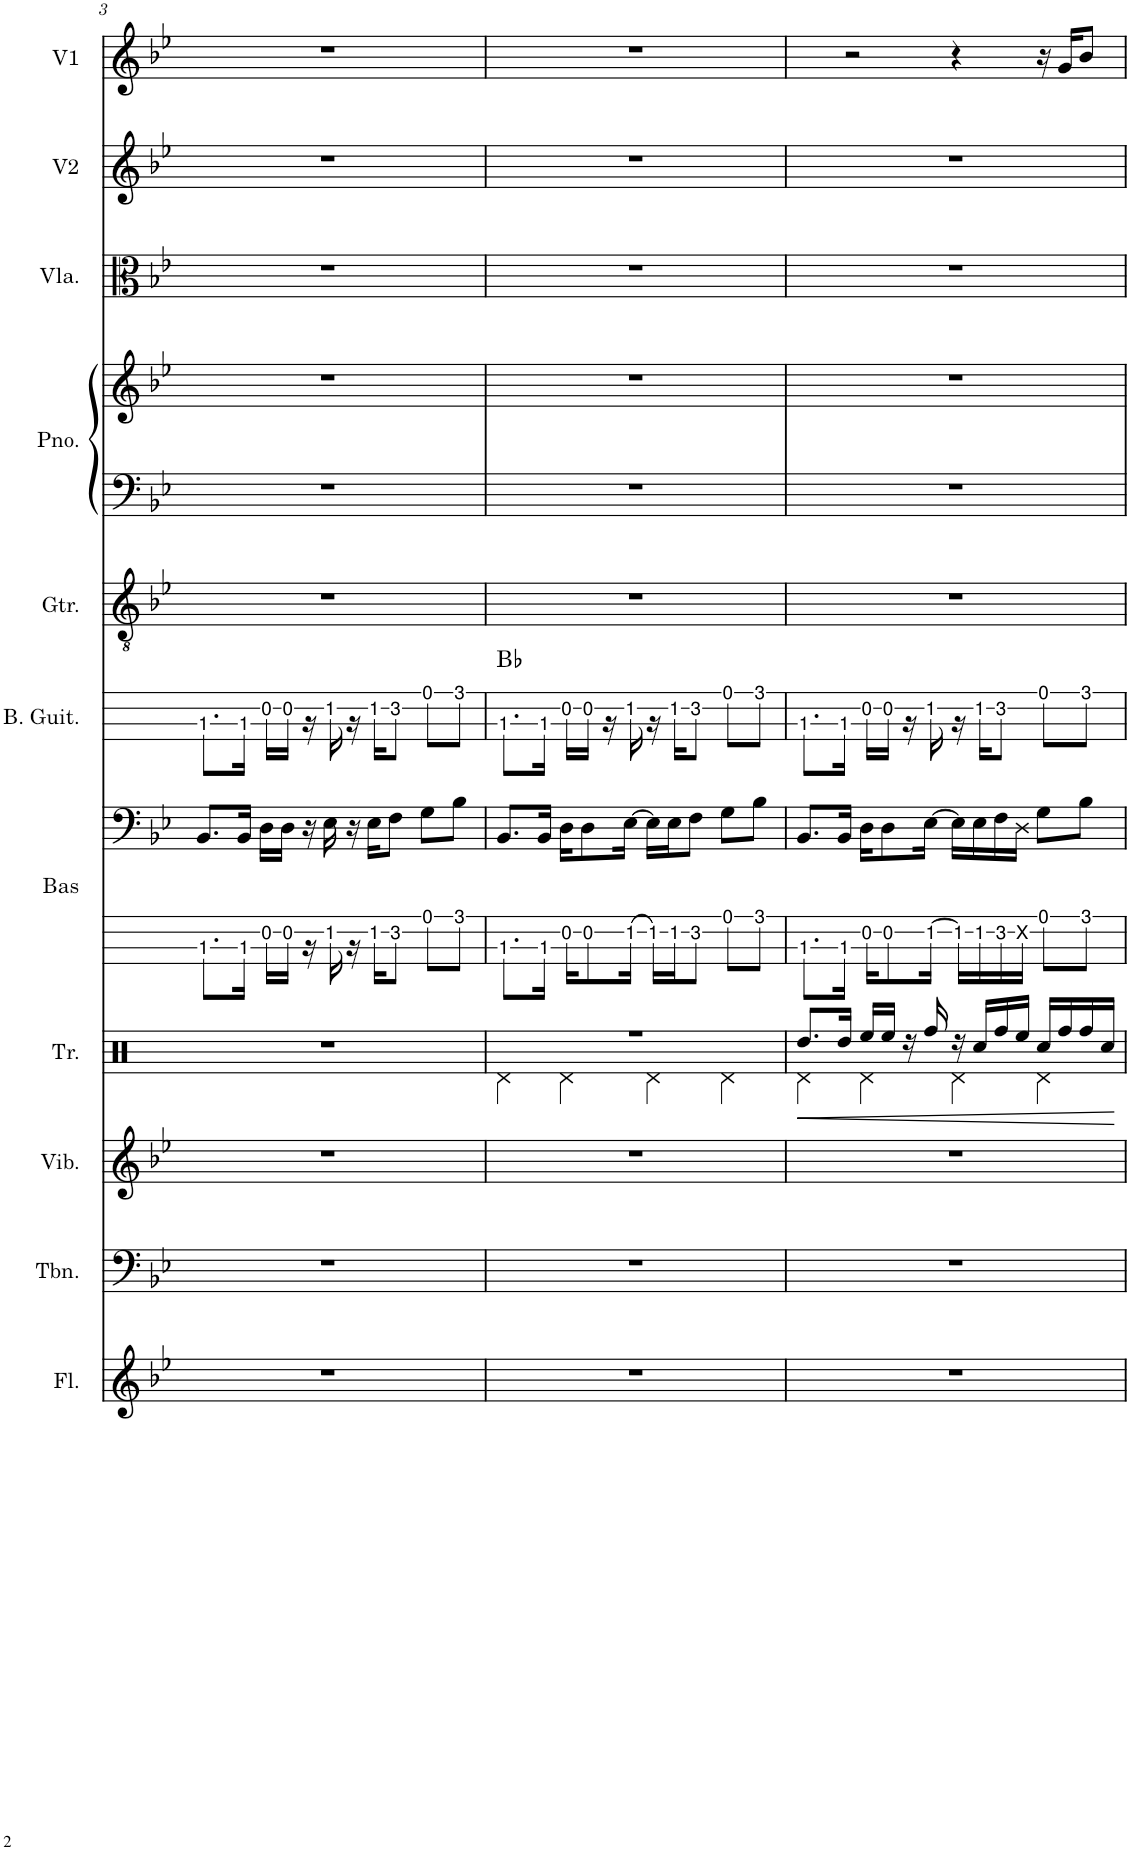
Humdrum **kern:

**kern	**kern	**kern	**kern	**dynam	**kern	**kern	**kern	**harte	**kern	**kern	**kern	**kern	**kern	**kern
*part11	*part10	*part9	*part8	*part8	*part7	*part7	*part6	*part6	*part5	*part4	*part4	*part3	*part2	*part1
*staff13	*staff12	*staff11	*staff10	*staff10	*staff9	*staff8	*staff7	*	*staff6	*staff5	*staff4	*staff3	*staff2	*staff1
*I"Flute	*I"Trombone	*I"Vibraphone	*I"Trummor	*	*I"Bas	*	*I"Bass Guitar	*	*I"Gitarr	*I"Piano	*	*I"Viola	*I"Violin 2	*I"Violin 1
*I'Fl.	*I'Tbn.	*I'Vib.	*I'Tr.	*	*I'Bas	*	*I'B. Guit.	*	*I'Gtr.	*I'Pno.	*	*I'Vla.	*I'V2	*I'V1
!!LO:PB:g=z
*clefG2	*clefF4	*clefG2	*clefX	*	*	*clefF4	*	*	*clefGv2	*clefF4	*clefG2	*clefC3	*clefG2	*clefG2
*	*	*	*	*	*Trd7c12	*Trd7c12	*Trd7c12	*	*	*	*	*	*	*
*k[b-e-]	*k[b-e-]	*k[b-e-]	*k[]	*	*k[b-e-]	*k[b-e-]	*k[b-e-]	*	*k[b-e-]	*k[b-e-]	*k[b-e-]	*k[b-e-]	*k[b-e-]	*k[b-e-]
*M4/4	*M4/4	*M4/4	*M4/4	*	*M4/4	*M4/4	*M4/4	*	*M4/4	*M4/4	*M4/4	*M4/4	*M4/4	*M4/4
=3	=3	=3	=3	=3	=3	=3	=3	=3	=3	=3	=3	=3	=3	=3
1r	1r	1r	1r	.	8.BB-\L	8.BB-/L	8.BB-\L	.	1r	1r	1r	1r	1r	1r
.	.	.	.	.	16BB-\Jk	16BB-/Jk	16BB-\Jk	.	.	.	.	.	.	.
.	.	.	.	.	16D\LL	16D\LL	16D\LL	.	.	.	.	.	.	.
.	.	.	.	.	16D\JJ	16D\JJ	16D\JJ	.	.	.	.	.	.	.
.	.	.	.	.	16r	16r	16r	.	.	.	.	.	.	.
.	.	.	.	.	16E-\	16E-\	16E-\	.	.	.	.	.	.	.
.	.	.	.	.	16r	16r	16r	.	.	.	.	.	.	.
.	.	.	.	.	16E-\KL	16E-\KL	16E-\KL	.	.	.	.	.	.	.
.	.	.	.	.	8F\J	8F\J	8F\J	.	.	.	.	.	.	.
.	.	.	.	.	8G\L	8G\L	8G\L	.	.	.	.	.	.	.
.	.	.	.	.	8B-\J	8B-\J	8B-\J	.	.	.	.	.	.	.
=4	=4	=4	=4	=4	=4	=4	=4	=4	=4	=4	=4	=4	=4	=4
*	*	*	*^	*	*	*	*	*	*	*	*	*	*	*
1r	1r	1r	1r	4Rd\	.	8.BB-\L	8.BB-/L	8.BB-\L	Bb:maj	1r	1r	1r	1r	1r	1r
.	.	.	.	.	.	16BB-\Jk	16BB-/Jk	16BB-\Jk	.	.	.	.	.	.	.
.	.	.	.	4Rd\	.	16D\KL	16D\KL	16D\LL	.	.	.	.	.	.	.
.	.	.	.	.	.	8D\	8D\	16D\JJ	.	.	.	.	.	.	.
.	.	.	.	.	.	.	.	16r	.	.	.	.	.	.	.
.	.	.	.	.	.	[16E-\Jk	[16E-\Jk	16E-\	.	.	.	.	.	.	.
.	.	.	.	4Rd\	.	16E-\LL]	16E-\LL]	16r	.	.	.	.	.	.	.
.	.	.	.	.	.	16E-\J	16E-\J	16E-\KL	.	.	.	.	.	.	.
.	.	.	.	.	.	8F\J	8F\J	8F\J	.	.	.	.	.	.	.
.	.	.	.	4Rd\	.	8G\L	8G\L	8G\L	.	.	.	.	.	.	.
.	.	.	.	.	.	8B-\J	8B-\J	8B-\J	.	.	.	.	.	.	.
=5	=5	=5	=5	=5	=5	=5	=5	=5	=5	=5	=5	=5	=5	=5	=5
!	!	!	!	!	!LO:HP:b	!	!	!	!	!	!	!	!	!	!
1r	1r	1r	8.Rdd/L	4Rd\	<	8.BB-\L	8.BB-/L	8.BB-\L	.	1r	1r	1r	1r	1r	2r
.	.	.	16Rdd/Jk	.	.	16BB-\Jk	16BB-/Jk	16BB-\Jk	.	.	.	.	.	.	.
.	.	.	16Ree/LL	4Rd\	.	16D\KL	16D\KL	16D\LL	.	.	.	.	.	.	.
.	.	.	16Ree/JJ	.	.	8D\	8D\	16D\JJ	.	.	.	.	.	.	.
.	.	.	16r	.	.	.	.	16r	.	.	.	.	.	.	.
.	.	.	16Rff/	.	.	[16E-\Jk	[16E-\Jk	16E-\	.	.	.	.	.	.	.
.	.	.	16r	4Rd\	.	16E-\LL]	16E-\LL]	16r	.	.	.	.	.	.	4r
.	.	.	16Rcc/LL	.	.	16E-\	16E-\	16E-\KL	.	.	.	.	.	.	.
.	.	.	16Rff/	.	.	16F\	16F\	8F\J	.	.	.	.	.	.	.
.	.	.	16Ree/JJ	.	.	16D\JJ	16D\JJ	.	.	.	.	.	.	.	.
.	.	.	16Rcc/LL	4Rd\	.	8G\L	8G\L	8G\L	.	.	.	.	.	.	16r
.	.	.	16Rff/	.	.	.	.	.	.	.	.	.	.	.	16g/KL
.	.	.	16Rff/	.	.	8B-\J	8B-\J	8B-\J	.	.	.	.	.	.	8b-/J
.	.	.	16Rcc/JJ	.	.	.	.	.	.	.	.	.	.	.	.
*	*	*	*v	*v	*	*	*	*	*	*	*	*	*	*	*
.	.	.	.	[	.	.	.	.	.	.	.	.	.	.
=	=	=	=	=	=	=	=	=	=	=	=	=	=	=
*-	*-	*-	*-	*-	*-	*-	*-	*-	*-	*-	*-	*-	*-	*-
